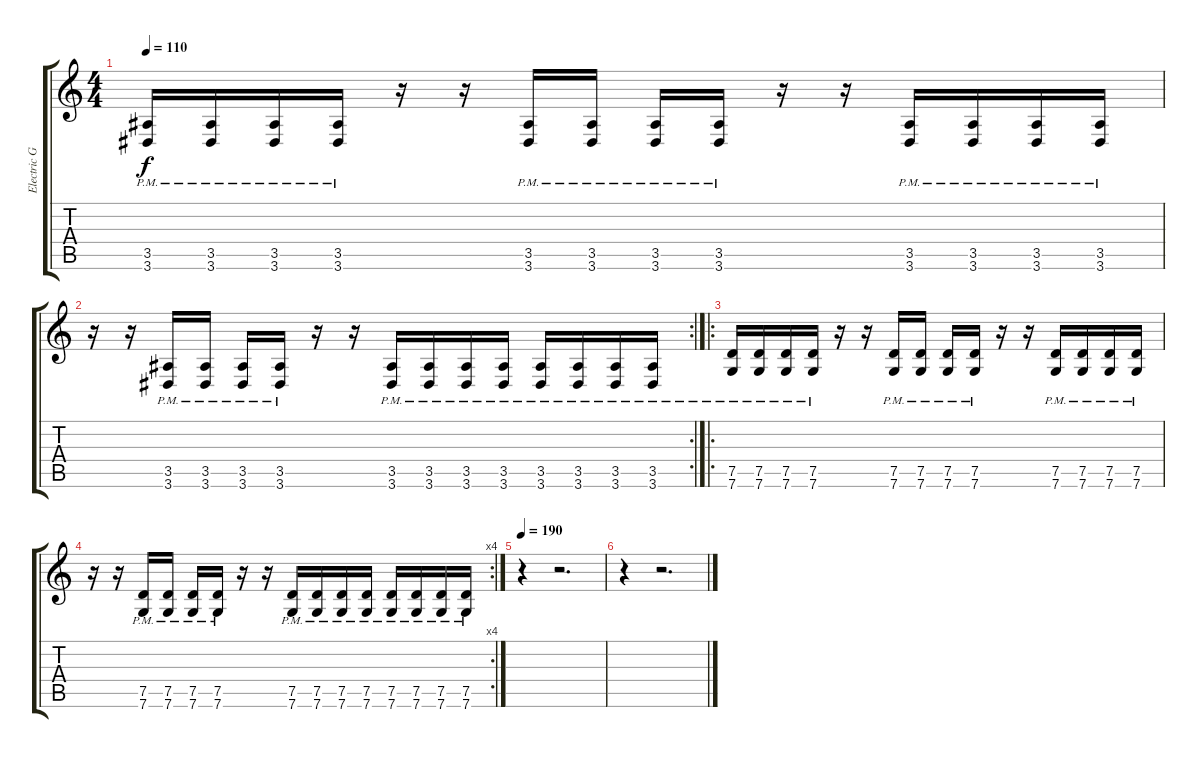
\track ("Electric Guitar" "Electric G") {instrument distortionguitar}
\staff {score tabs}
\tuning (D4 A3 F3 C3 G2 C2) {hide}
\ts (4 4)
\tempo 110
\clef g2
\ks c
(3.5{pm} 3.6{pm}).16{dy f} (3.5{pm} 3.6{pm}).16 (3.5{pm} 3.6{pm}).16 (3.5{pm} 3.6{pm}).16 r.16 r.16 (3.5{pm} 3.6{pm}).16 (3.5{pm} 3.6{pm}).16 (3.5{pm} 3.6{pm}).16 (3.5{pm} 3.6{pm}).16 r.16 r.16 (3.5{pm} 3.6{pm}).16 (3.5{pm} 3.6{pm}).16 (3.5{pm} 3.6{pm}).16 (3.5{pm} 3.6{pm}).16 |
\rc 2
r.16 r.16 (3.5{pm} 3.6{pm}).16 (3.5{pm} 3.6{pm}).16 (3.5{pm} 3.6{pm}).16 (3.5{pm} 3.6{pm}).16 r.16 r.16 (3.5{pm} 3.6{pm}).16 (3.5{pm} 3.6{pm}).16 (3.5{pm} 3.6{pm}).16 (3.5{pm} 3.6{pm}).16 (3.5{pm} 3.6{pm}).16 (3.5{pm} 3.6{pm}).16 (3.5{pm} 3.6{pm}).16 (3.5{pm} 3.6{pm}).16 |
\ro
(7.5{pm} 7.6{pm}).16 (7.5{pm} 7.6{pm}).16 (7.5{pm} 7.6{pm}).16 (7.5{pm} 7.6{pm}).16 r.16 r.16 (7.5{pm} 7.6{pm}).16 (7.5{pm} 7.6{pm}).16 (7.5{pm} 7.6{pm}).16 (7.5{pm} 7.6{pm}).16 r.16 r.16 (7.5{pm} 7.6{pm}).16 (7.5{pm} 7.6{pm}).16 (7.5{pm} 7.6{pm}).16 (7.5{pm} 7.6{pm}).16 |
\rc 4
r.16 r.16 (7.5{pm} 7.6{pm}).16 (7.5{pm} 7.6{pm}).16 (7.5{pm} 7.6{pm}).16 (7.5{pm} 7.6{pm}).16 r.16 r.16 (7.5{pm} 7.6{pm}).16 (7.5{pm} 7.6{pm}).16 (7.5{pm} 7.6{pm}).16 (7.5{pm} 7.6{pm}).16 (7.5{pm} 7.6{pm}).16 (7.5{pm} 7.6{pm}).16 (7.5{pm} 7.6{pm}).16 (7.5{pm} 7.6{pm}).16 |
\tempo 190
r.4 r.2{d} |
r.4 r.2{d}
